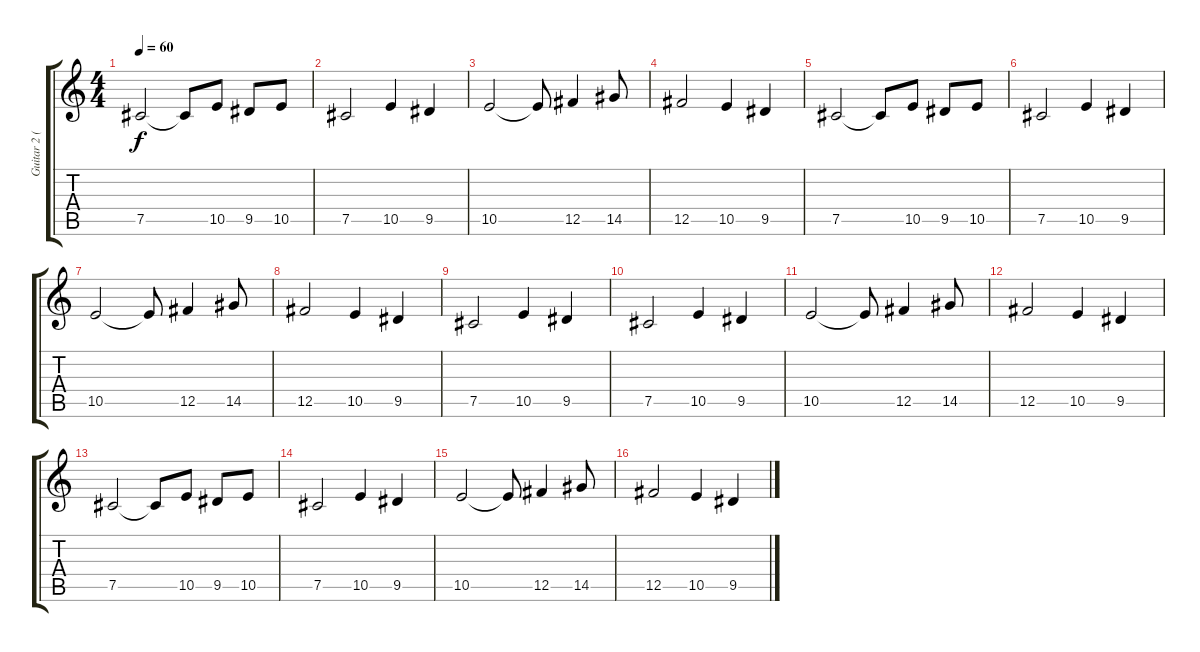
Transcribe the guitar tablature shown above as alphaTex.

\track ("Guitar 2 (Distortion)" "Guitar 2 (") {instrument distortionguitar}
\staff {score tabs}
\tuning (Db4 Ab3 E3 B2 Gb2 Db2) {hide}
\ts (4 4)
\tempo 60
\clef g2
\ks c
7.5.2{dy f} 7.5{t}.8 10.5.8 9.5.8 10.5.8 |
7.5.2 10.5.4 9.5.4 |
10.5.2 10.5{t}.8 12.5.4 14.5.8 |
12.5.2 10.5.4 9.5.4 |
7.5.2 7.5{t}.8 10.5.8 9.5.8 10.5.8 |
7.5.2 10.5.4 9.5.4 |
10.5.2 10.5{t}.8 12.5.4 14.5.8 |
12.5.2 10.5.4 9.5.4 |
7.5.2 10.5.4 9.5.4 |
7.5.2 10.5.4 9.5.4 |
10.5.2 10.5{t}.8 12.5.4 14.5.8 |
12.5.2 10.5.4 9.5.4 |
7.5.2 7.5{t}.8 10.5.8 9.5.8 10.5.8 |
7.5.2 10.5.4 9.5.4 |
10.5.2 10.5{t}.8 12.5.4 14.5.8 |
12.5.2 10.5.4 9.5.4
